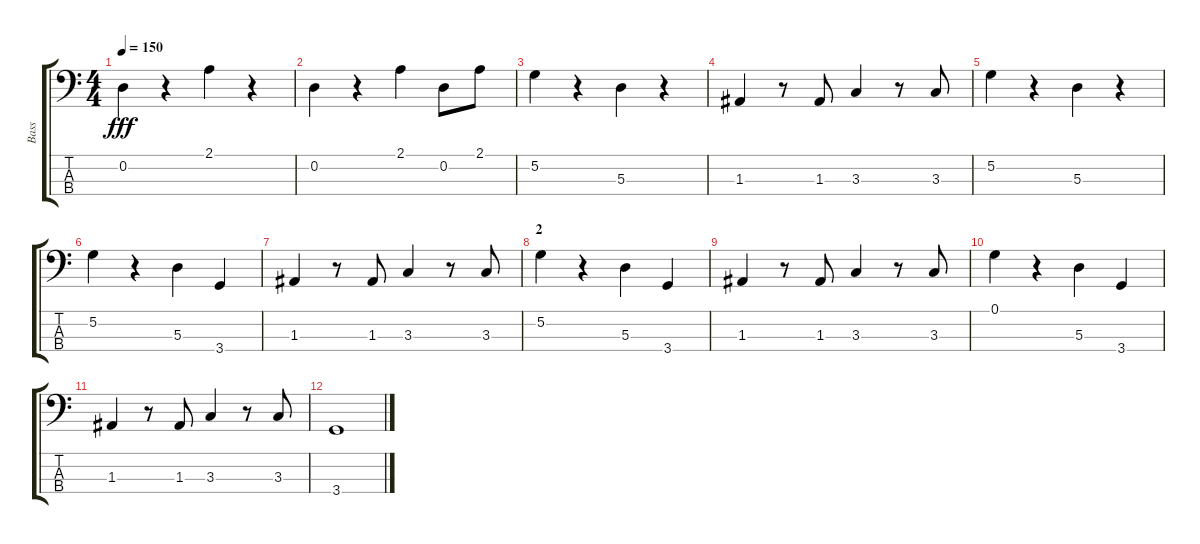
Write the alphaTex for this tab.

\track ("Bass" "Bass") {instrument electricguitarmuted}
\staff {score tabs}
\tuning (G2 D2 A1 E1) {hide}
\ts (4 4)
\tempo 150
\clef f4
\ks c
0.2.4{dy fff} r.4 2.1.4 r.4 |
0.2.4 r.4 2.1.4 0.2.8 2.1.8 |
5.2.4 r.4 5.3.4 r.4 |
1.3.4 r.8 1.3.8 3.3.4 r.8 3.3.8 |
5.2.4 r.4 5.3.4 r.4 |
5.2.4 r.4 5.3.4 3.4.4 |
1.3.4 r.8 1.3.8 3.3.4 r.8 3.3.8 |
\section ("" "2")
5.2.4 r.4 5.3.4 3.4.4 |
1.3.4 r.8 1.3.8 3.3.4 r.8 3.3.8 |
0.1.4 r.4 5.3.4 3.4.4 |
1.3.4 r.8 1.3.8 3.3.4 r.8 3.3.8 |
3.4.1
